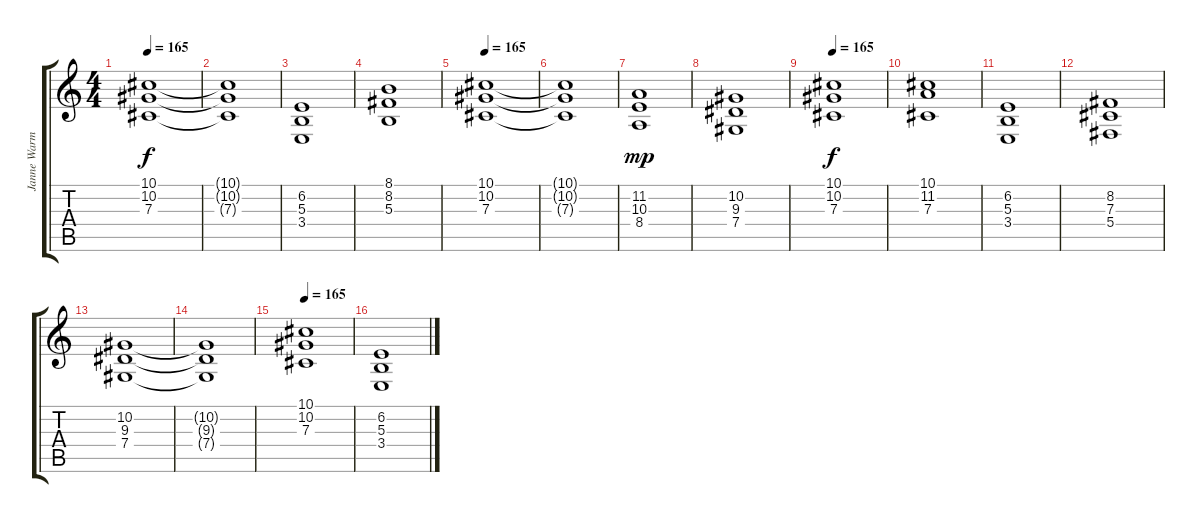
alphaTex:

\track ("Janne Warman" "Janne Warm") {instrument stringensemble2}
\staff {score tabs}
\tuning (Eb4 Bb3 Gb3 Db3 Ab2 Eb2) {hide}
\ts (4 4)
\tempo 165
\clef g2
\ks c
(10.1 10.2 7.3).1{dy f} |
(10.1{t} 10.2{t} 7.3{t}).1 |
(6.2 5.3 3.4).1 |
(8.1 8.2 5.3).1 |
\tempo 165
(10.1 10.2 7.3).1 |
(10.1{t} 10.2{t} 7.3{t}).1 |
(11.2 10.3 8.4).1{dy mp} |
(10.2 9.3 7.4).1 |
\tempo 165
(10.1 10.2 7.3).1{dy f} |
(10.1 11.2 7.3).1 |
(6.2 5.3 3.4).1 |
(8.2 7.3 5.4).1 |
(10.2 9.3 7.4).1 |
(10.2{t} 9.3{t} 7.4{t}).1 |
\tempo 165
(10.1 10.2 7.3).1 |
(6.2 5.3 3.4).1
